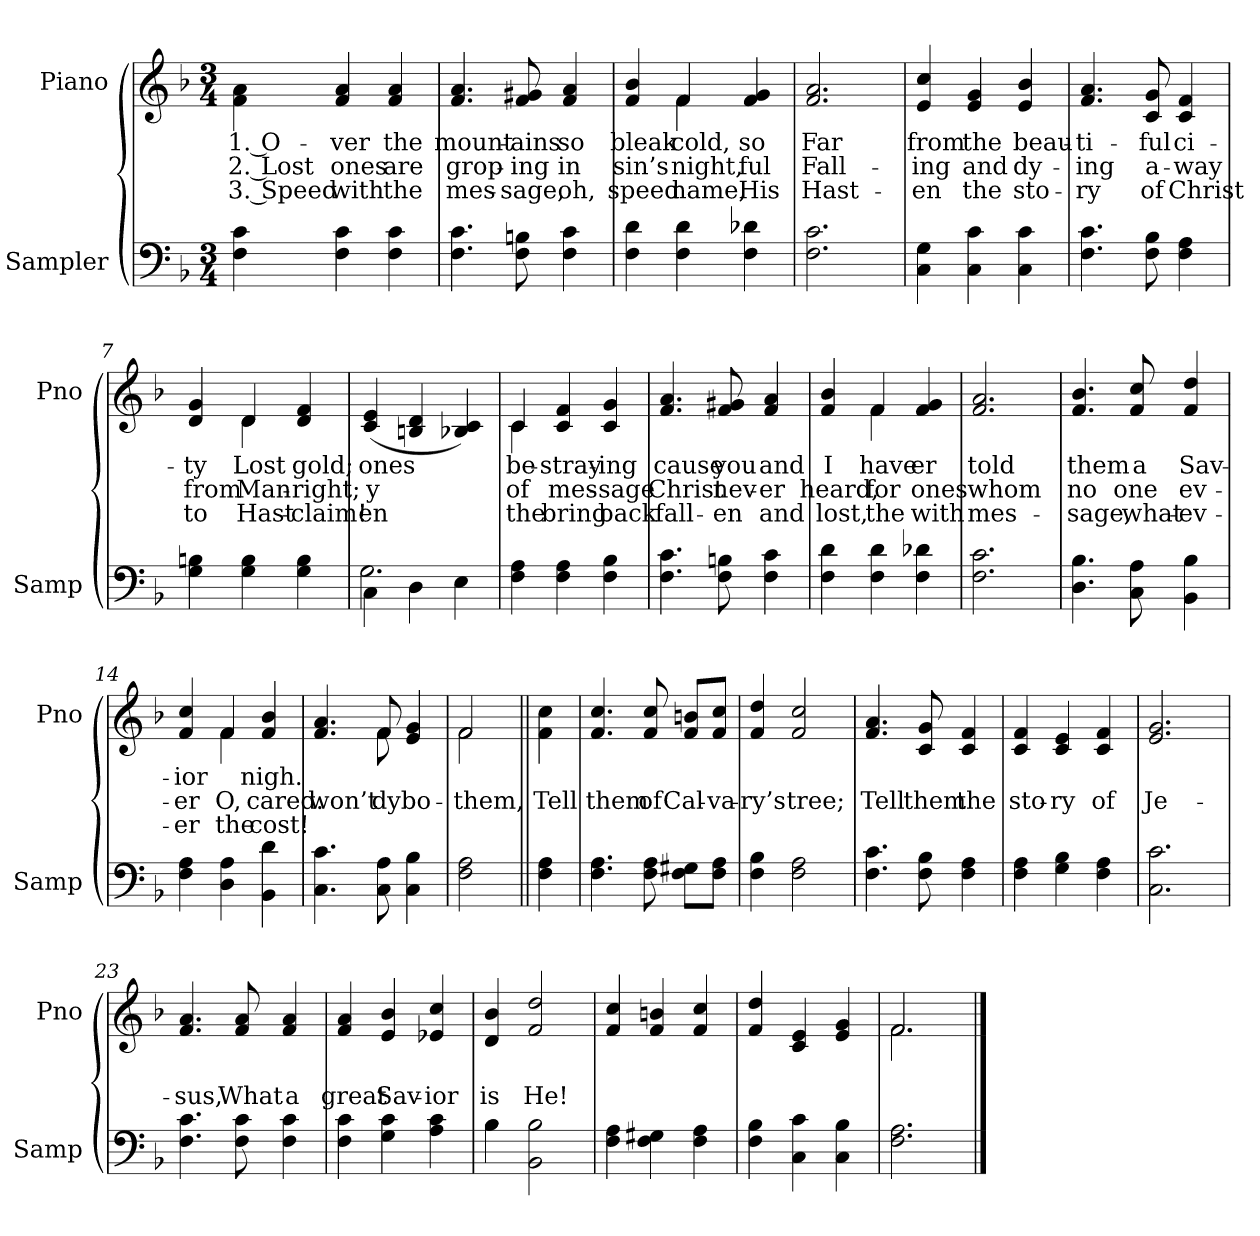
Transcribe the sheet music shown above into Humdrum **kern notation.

**kern	**kern	**text	**text	**text
*part2	*part1	*part1	*part1	*part1
*staff2	*staff1	*staff1	*staff1	*staff1
*I"Sampler	*I"Piano	*	*	*
*I'Samp	*I'Pno	*	*	*
*clefF4	*clefG2	*	*	*
*k[b-]	*k[b-]	*	*	*
*F:	*F:	*	*	*
*M3/4	*M3/4	*	*	*
=1	=1	=1	=1	=1
4F 4c	4f\ 4a\	1. O-	2. Lost	3. Speed
4F 4c	4f 4a	-ver	ones	with
4F 4c	4f 4a	the	are	the
=2	=2	=2	=2	=2
4.F 4.c	4.f 4.a	mount-	grop-	mes-
8F 8Bn	8f 8g#X	-ains	-ing	-sage,
4F 4c	4f 4a	so	in	oh,
=3	=3	=3	=3	=3
*	*^	*	*	*
4F 4d	4f 4b-	4ryy	bleak	sin’s	speed
4F 4d	4f/	4f	cold,	night,	name,
4F 4d-X	4f 4g	4ryy	so	-ful	His
*	*v	*v	*	*	*
=4	=4	=4	=4	=4
2.F 2.c	2.f 2.a	Far	Fall-	Hast-
=5	=5	=5	=5	=5
4C 4G	4e 4cc	from	-ing	-en
4C 4c	4e 4g	the	and	the
4C 4c	4e 4b-	beau-	dy-	sto-
=6	=6	=6	=6	=6
4.F 4.c	4.f 4.a	-ti-	-ing	-ry
8F 8B-	8c 8g	-ful	a-	of
4F 4A	4c 4f	ci-	-way	Christ
=7	=7	=7	=7	=7
*	*^	*	*	*
4G 4Bn	4d 4g	4ryy	-ty	from	to
4G 4B	4d/	4d	Lost	Man-	Hast-
4G 4B	4d 4f	4ryy	gold;	right;	-claim!
*	*v	*v	*	*	*
=8	=8	=8	=8	=8
*^	*	*	*	*
4C\	2.G	(4c 4e	ones	-y	-en
4D\	.	4Bn 4d	.	.	.
4E\	.	4B-X 4c)	.	.	.
*v	*v	*	*	*	*
=9	=9	=9	=9	=9
*	*^	*	*	*
4F 4A	4c/	4c	be-	of	the
4F 4A	4c 4f	2ryy	stray-	mes-	bring
4F 4B-	4c 4g	.	-ing	-sage	back
*	*v	*v	*	*	*
=10	=10	=10	=10	=10
4.F 4.c	4.f 4.a	-cause	Christ	fall-
8F 8Bn	8f 8g#X	you	nev-	-en
4F 4c	4f 4a	and	-er	and
=11	=11	=11	=11	=11
*	*^	*	*	*
4F 4d	4f 4b-	4ryy	I	heard,	lost,
4F 4d	4f/	4f	have	for	the
4F 4d-X	4f 4g	4ryy	-er	ones	with
*	*v	*v	*	*	*
=12	=12	=12	=12	=12
2.F 2.c	2.f 2.a	told	whom	mes-
=13	=13	=13	=13	=13
4.D 4.B-	4.f 4.b-	them	no	-sage,
8C 8A	8f 8cc	a	one	what-
4BB- 4B-	4f 4dd	Sav-	ev-	-ev-
=14	=14	=14	=14	=14
*	*^	*	*	*
4F 4A	4f 4cc	4ryy	-ior	-er	-er
4D 4A	4f/	4f	.	O,	the
4BB- 4d	4f 4b-	4ryy	nigh.	cared.	cost!
=15	=15	=15	=15	=15	=15
4.C 4.c	4.f 4.a	4.ryy	.	won’t	.
8C 8A	8f/	8f	.	-dy	.
4C 4B-	4e 4g	4ryy	.	-bo-	.
=16	=16	=16	=16	=16	=16
2F 2A	2f/	2f	.	them,	.
=17||	=17||	=17||	=17||	=17||	=17||
!	!LO:TX:t=Refrain	!	!	!	!
*	*v	*v	*	*	*
4F 4A	4f\ 4cc\	.	Tell	.
=18	=18	=18	=18	=18
4.F 4.A	4.f 4.cc	.	them	.
8F 8A	8f 8cc	.	of	.
8F\ 8G#X\L	8f/ 8bn/L	.	Cal-	.
8F\ 8A\J	8f/ 8cc/J	.	-va-	.
=19	=19	=19	=19	=19
4F 4B-	4f 4dd	.	-ry’s	.
2F 2A	2f 2cc	.	tree;	.
=20	=20	=20	=20	=20
4.F 4.c	4.f 4.a	.	Tell	.
8F 8B-	8c 8g	.	them	.
4F 4A	4c 4f	.	the	.
=21	=21	=21	=21	=21
4F 4A	4c 4f	.	sto-	.
4G 4B-	4c 4e	.	-ry	.
4F 4A	4c 4f	.	of	.
=22	=22	=22	=22	=22
2.C 2.c	2.e 2.g	.	Je-	.
=23	=23	=23	=23	=23
4.F 4.c	4.f 4.a	.	-sus,	.
8F 8c	8f 8a	.	What	.
4F 4c	4f 4a	.	a	.
=24	=24	=24	=24	=24
4F 4c	4f 4a	.	great	.
4G 4c	4e 4b-	.	Sav-	.
4A 4c	4e-X 4cc	.	-ior	.
=25	=25	=25	=25	=25
*^	*	*	*	*
4B-\	4B-	4d 4b-	.	is	.
2BB- 2B-	2ryy	2f 2dd	.	He!	.
*v	*v	*	*	*	*
=26	=26	=26	=26	=26
4F 4A	4f 4cc	.	.	.
4F 4G#X	4f 4bn	.	.	.
4F 4A	4f 4cc	.	.	.
=27	=27	=27	=27	=27
4F 4B-	4f 4dd	.	.	.
4C 4c	4c 4e	.	.	.
4C 4B-	4e 4g	.	.	.
=28	=28	=28	=28	=28
*	*^	*	*	*
2.F 2.A	2.f/	2.f	.	.	.
*	*v	*v	*	*	*
==	==	==	==	==
*-	*-	*-	*-	*-
